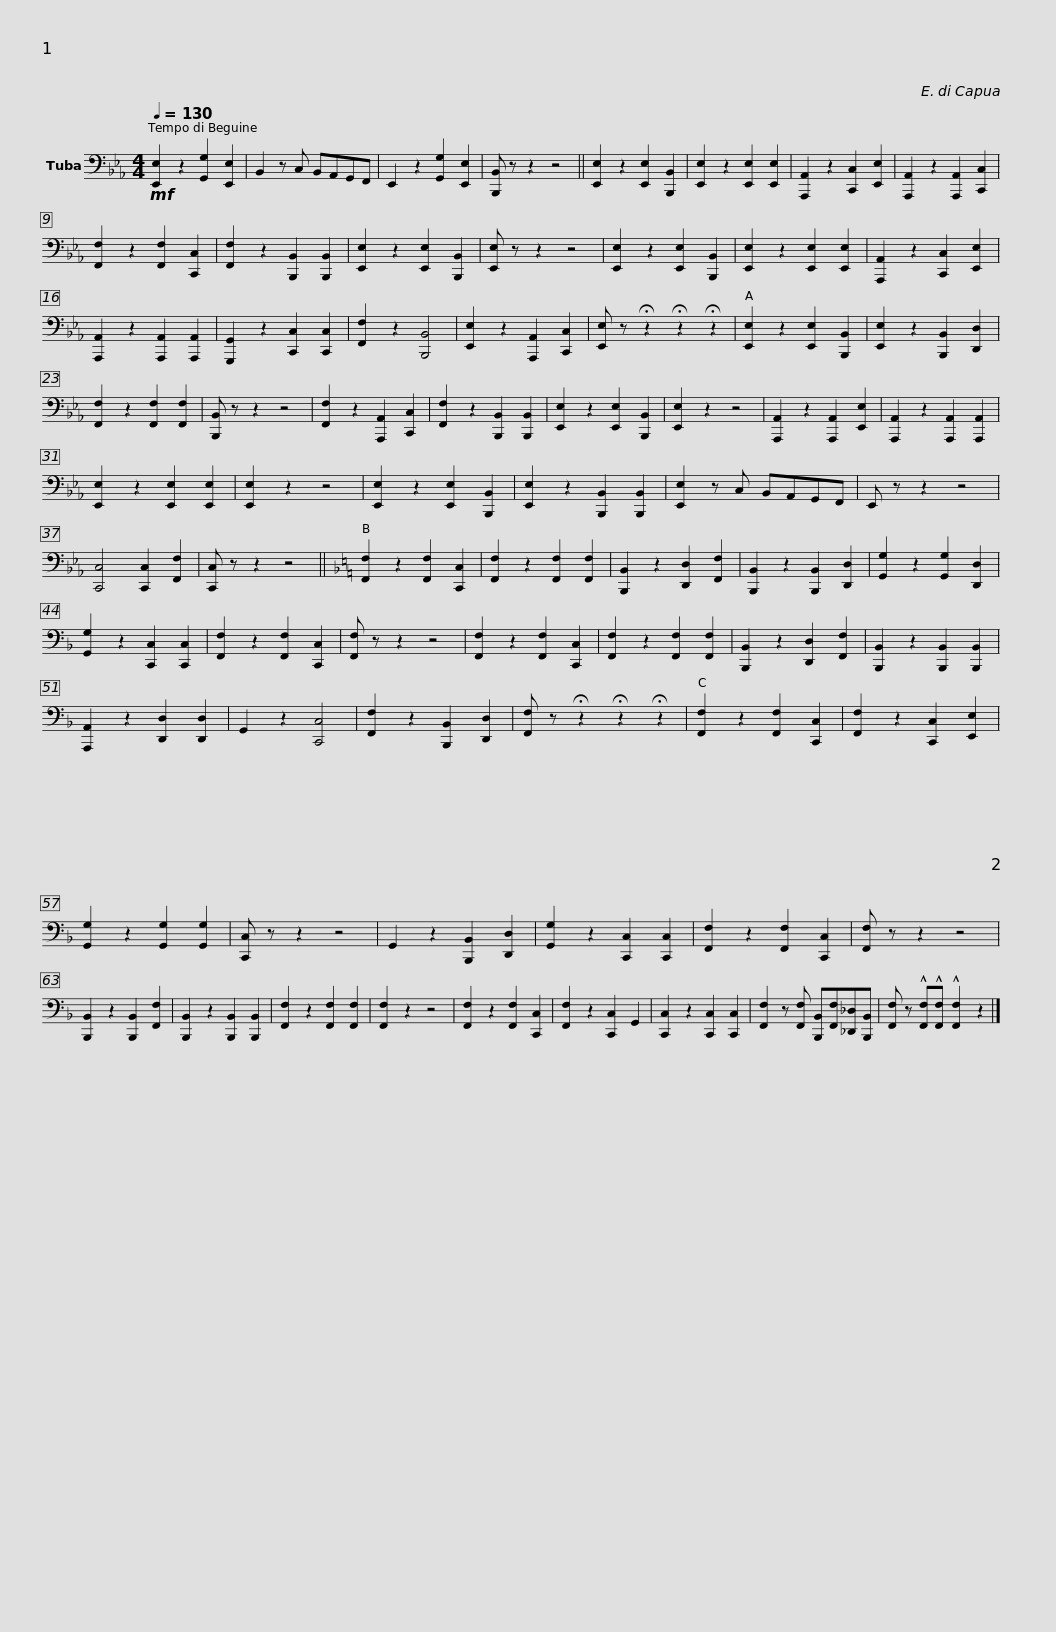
X:1
L:1/8
Q:1/4=130
M:4/4
I:linebreak $
K:Eb
V:1 bass
V:1
!mf! [E,,E,]2 z2 [G,,G,]2 [E,,E,]2 | B,,2 z C, B,,A,,G,,F,, | E,,2 z2 [G,,G,]2 [E,,E,]2 | [B,,,B,,] z z2 z4 || [E,,E,]2 z2 [E,,E,]2 [B,,,B,,]2 | %5
 [E,,E,]2 z2 [E,,E,]2 [E,,E,]2 |$ [A,,,A,,]2 z2 [C,,C,]2 [E,,E,]2 | [A,,,A,,]2 z2 [A,,,A,,]2 [C,,C,]2 | [F,,F,]2 z2 [F,,F,]2 [C,,C,]2 | [F,,F,]2 z2 [B,,,B,,]2 [B,,,B,,]2 | %10
 [E,,E,]2 z2 [E,,E,]2 [B,,,B,,]2 | [E,,E,] z z2 z4 | [E,,E,]2 z2 [E,,E,]2 [B,,,B,,]2 |$ [E,,E,]2 z2 [E,,E,]2 [E,,E,]2 | [A,,,A,,]2 z2 [C,,C,]2 [E,,E,]2 | %15
 [A,,,A,,]2 z2 [A,,,A,,]2 [A,,,A,,]2 | [G,,,G,,]2 z2 [C,,C,]2 [C,,C,]2 | [F,,F,]2 z2 [B,,,B,,]4 | [E,,E,]2 z2 [A,,,A,,]2 [C,,C,]2 | [E,,E,] z !fermata!z2 !fermata!z2 !fermata!z2 |$ %20
 [E,,E,]2 z2 [E,,E,]2 [B,,,B,,]2 | [E,,E,]2 z2 [B,,,B,,]2 [D,,D,]2 | [F,,F,]2 z2 [F,,F,]2 [F,,F,]2 | [B,,,B,,] z z2 z4 | [F,,F,]2 z2 [A,,,A,,]2 [C,,C,]2 | %25
 [F,,F,]2 z2 [B,,,B,,]2 [B,,,B,,]2 | [E,,E,]2 z2 [E,,E,]2 [B,,,B,,]2 | [E,,E,]2 z2 z4 |$ [A,,,A,,]2 z2 [A,,,A,,]2 [E,,E,]2 | [A,,,A,,]2 z2 [A,,,A,,]2 [A,,,A,,]2 | %30
 [E,,E,]2 z2 [E,,E,]2 [E,,E,]2 | [E,,E,]2 z2 z4 | [E,,E,]2 z2 [E,,E,]2 [B,,,B,,]2 | [E,,E,]2 z2 [B,,,B,,]2 [B,,,B,,]2 | [E,,E,]2 z C, B,,A,,G,,F,, |$ %35
 E,, z z2 z4 | [C,,C,]4 [C,,C,]2 [F,,F,]2 | [C,,C,] z z2 z4 ||[K:F] [F,,F,]2 z2 [F,,F,]2 [C,,C,]2 | [F,,F,]2 z2 [F,,F,]2 [F,,F,]2 | %40
 [B,,,B,,]2 z2 [D,,D,]2 [F,,F,]2 | [B,,,B,,]2 z2 [B,,,B,,]2 [D,,D,]2 |$ [G,,G,]2 z2 [G,,G,]2 [D,,D,]2 | [G,,G,]2 z2 [C,,C,]2 [C,,C,]2 | [F,,F,]2 z2 [F,,F,]2 [C,,C,]2 | %45
 [F,,F,] z z2 z4 | [F,,F,]2 z2 [F,,F,]2 [C,,C,]2 | [F,,F,]2 z2 [F,,F,]2 [F,,F,]2 | [B,,,B,,]2 z2 [D,,D,]2 [F,,F,]2 |$ [B,,,B,,]2 z2 [B,,,B,,]2 [B,,,B,,]2 | %50
 [A,,,A,,]2 z2 [D,,D,]2 [D,,D,]2 | G,,2 z2 [C,,C,]4 | [F,,F,]2 z2 [B,,,B,,]2 [D,,D,]2 | [F,,F,] z !fermata!z2 !fermata!z2 !fermata!z2 | [F,,F,]2 z2 [F,,F,]2 [C,,C,]2 | %55
 [F,,F,]2 z2 [C,,C,]2 [E,,E,]2 | [G,,G,]2 z2 [G,,G,]2 [G,,G,]2 |$ [C,,C,] z z2 z4 | G,,2 z2 [B,,,B,,]2 [D,,D,]2 | [G,,G,]2 z2 [C,,C,]2 [C,,C,]2 | %60
 [F,,F,]2 z2 [F,,F,]2 [C,,C,]2 | [F,,F,] z z2 z4 | [B,,,B,,]2 z2 [B,,,B,,]2 [F,,F,]2 | [B,,,B,,]2 z2 [B,,,B,,]2 [B,,,B,,]2 | [F,,F,]2 z2 [F,,F,]2 [F,,F,]2 |$ %65
 [F,,F,]2 z2 z4 | [F,,F,]2 z2 [F,,F,]2 [C,,C,]2 | [F,,F,]2 z2 [C,,C,]2 G,,2 | [C,,C,]2 z2 [C,,C,]2 [C,,C,]2 | [F,,F,]2 z [F,,F,] [B,,,B,,][F,,F,][_D,,_D,][B,,,B,,] | %70
 [F,,F,] z !^![F,,F,]!^![F,,F,] !^![F,,F,]2 z2 |] %71
